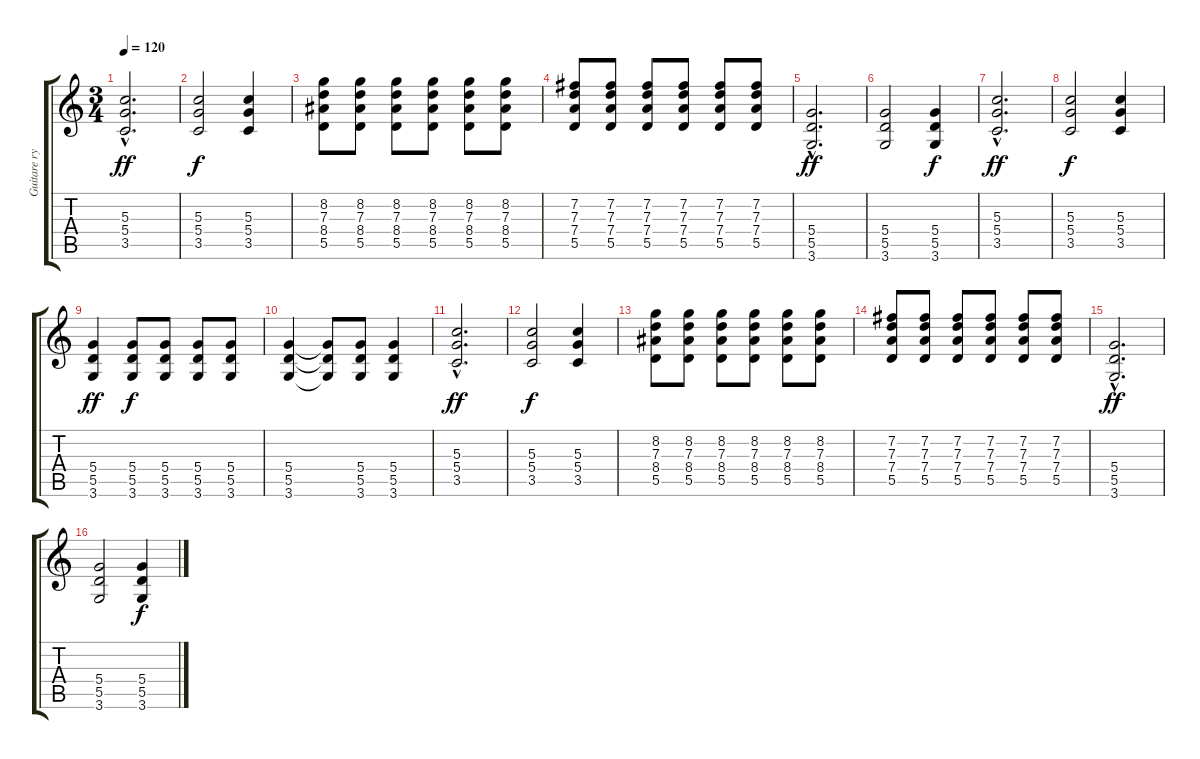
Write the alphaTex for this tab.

\track ("Guitare rythmique" "Guitare ry") {instrument acousticguitarnylon}
\staff {score tabs}
\tuning (E4 B3 G3 D3 A2 E2) {hide}
\ts (3 4)
\tempo 120
\clef g2
\ks c
(5.3{hac} 5.4{hac} 3.5{hac}).2{d dy ff} |
(5.3 5.4 3.5).2{dy f} (5.3 5.4 3.5).4 |
(8.2 7.3 8.4 5.5).8 (8.2 7.3 8.4 5.5).8 (8.2 7.3 8.4 5.5).8 (8.2 7.3 8.4 5.5).8 (8.2 7.3 8.4 5.5).8 (8.2 7.3 8.4 5.5).8 |
(7.2 7.3 7.4 5.5).8 (7.2 7.3 7.4 5.5).8 (7.2 7.3 7.4 5.5).8 (7.2 7.3 7.4 5.5).8 (7.2 7.3 7.4 5.5).8 (7.2 7.3 7.4 5.5).8 |
(5.4{hac} 5.5{hac} 3.6{hac}).2{d dy ff} |
(5.4 5.5 3.6).2 (5.4 5.5 3.6).4{dy f} |
(5.3{hac} 5.4{hac} 3.5{hac}).2{d dy ff} |
(5.3 5.4 3.5).2{dy f} (5.3 5.4 3.5).4 |
(5.4 5.5 3.6).4{dy ff} (5.4 5.5 3.6).8{dy f} (5.4 5.5 3.6).8 (5.4 5.5 3.6).8 (5.4 5.5 3.6).8 |
(5.4 5.5 3.6).4 (5.4{t} 5.5{t} 3.6{t}).8 (5.4 5.5 3.6).8 (5.4 5.5 3.6).4 |
(5.3{hac} 5.4{hac} 3.5{hac}).2{d dy ff} |
(5.3 5.4 3.5).2{dy f} (5.3 5.4 3.5).4 |
(8.2 7.3 8.4 5.5).8 (8.2 7.3 8.4 5.5).8 (8.2 7.3 8.4 5.5).8 (8.2 7.3 8.4 5.5).8 (8.2 7.3 8.4 5.5).8 (8.2 7.3 8.4 5.5).8 |
(7.2 7.3 7.4 5.5).8 (7.2 7.3 7.4 5.5).8 (7.2 7.3 7.4 5.5).8 (7.2 7.3 7.4 5.5).8 (7.2 7.3 7.4 5.5).8 (7.2 7.3 7.4 5.5).8 |
(5.4{hac} 5.5{hac} 3.6{hac}).2{d dy ff} |
(5.4 5.5 3.6).2 (5.4 5.5 3.6).4{dy f}
